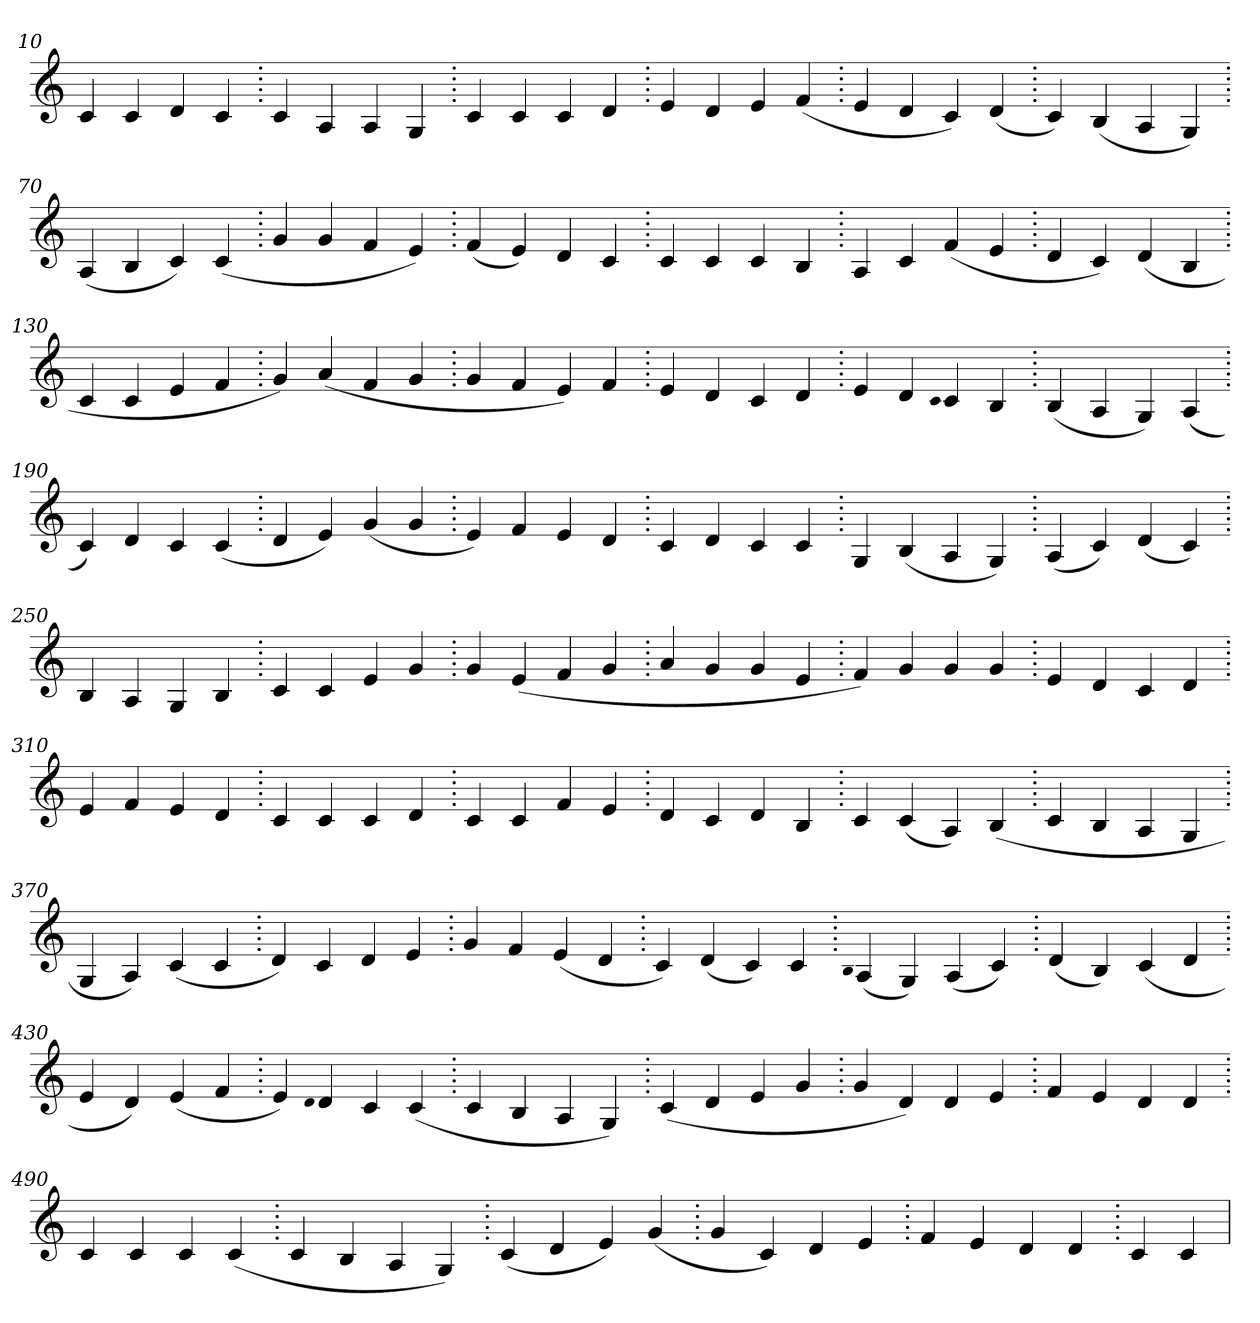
**kern
*part1
*staff1
*clefG2
=10.
4c
4c
4d
4c
=20.
4c
4A
4A
4G
=30.
4c
4c
4c
4d
=40.
4e
4d
4e
(>4f
=50.
4e
4d
4c)
(>4d
=60.
4c)
(>4B
4A
4G)
=70.
(>4A
4B
4c)
(>4c
=80.
4g
4g
4f
4e)
=90.
(>4f
4e)
4d
4c
=100.
4c
4c
4c
4B
=110.
4A
4c
(>4f
4e
=120.
4d
4c)
(>4d
4B
=130.
4c
4c
4e
4f
=140.
4g)
(>4a
4f
4g
=150.
4g
4f
4e)
4f
=160.
4e
4d
4c
4d
=170.
4e
4d
qqc
4c
4B
=180.
(>4B
4A
4G)
(>4A
=190.
4c)
4d
4c
(>4c
=200.
4d
4e)
(>4g
4g
=210.
4e)
4f
4e
4d
=220.
4c
4d
4c
4c
=230.
4G
(>4B
4A
4G)
=240.
(>4A
4c)
(>4d
4c)
=250.
4B
4A
4G
4B
=260.
4c
4c
4e
4g
=270.
4g
(>4e
4f
4g
=280.
4a
4g
4g
4e
=290.
4f)
4g
4g
4g
=300.
4e
4d
4c
4d
=310.
4e
4f
4e
4d
=320.
4c
4c
4c
4d
=330.
4c
4c
4f
4e
=340.
4d
4c
4d
4B
=350.
4c
(>4c
4A)
(>4B
=360.
4c
4B
4A
4G
=370.
4G
4A)
(>4c
4c
=380.
4d)
4c
4d
4e
=390.
4g
4f
(>4e
4d
=400.
4c)
(>4d
4c)
4c
=410.
qqB
(>4A
4G)
(>4A
4c)
=420.
(>4d
4B)
(>4c
4d
=430.
4e
4d)
(>4e
4f
=440.
4e)
qqd
4d
4c
(>4c
=450.
4c
4B
4A
4G)
=460.
(>4c
4d
4e
4g
=470.
4g
4d)
4d
4e
=480.
4f
4e
4d
4d
=490.
4c
4c
4c
(>4c
=500.
4c
4B
4A
4G)
=510.
(>4c
4d
4e)
(>4g
=520.
4g
4c)
4d
4e
=530.
4f
4e
4d
4d
=540.
4c
4c
=
*-
